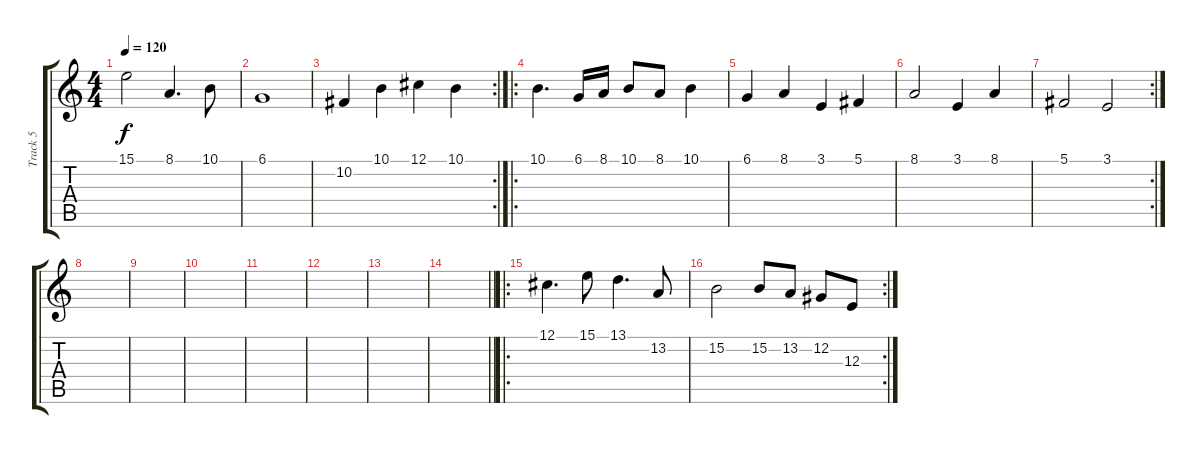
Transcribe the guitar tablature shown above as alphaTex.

\track ("Track 5" "Track 5") {instrument flute}
\staff {score tabs}
\tuning (Db4 Ab3 E3 B2 Gb2 B1) {hide}
\ts (4 4)
\tempo 120
\clef g2
\ks c
15.1.2{dy f} 8.1.4{d} 10.1.8 |
6.1.1 |
\rc 2
10.2.4 10.1.4 12.1.4 10.1.4 |
\ro
10.1.4{d} 6.1.16 8.1.16 10.1.8 8.1.8 10.1.4 |
6.1.4 8.1.4 3.1.4 5.1.4 |
8.1.2 3.1.4 8.1.4 |
\rc 2
5.1.2 3.1.2 |
|
|
|
|
|
|
\barLineRight lightlight
|
\ro
12.1.4{d} 15.1.8 13.1.4{d} 13.2.8 |
\rc 2
15.2.2 15.2.8 13.2.8 12.2.8 12.3.8
